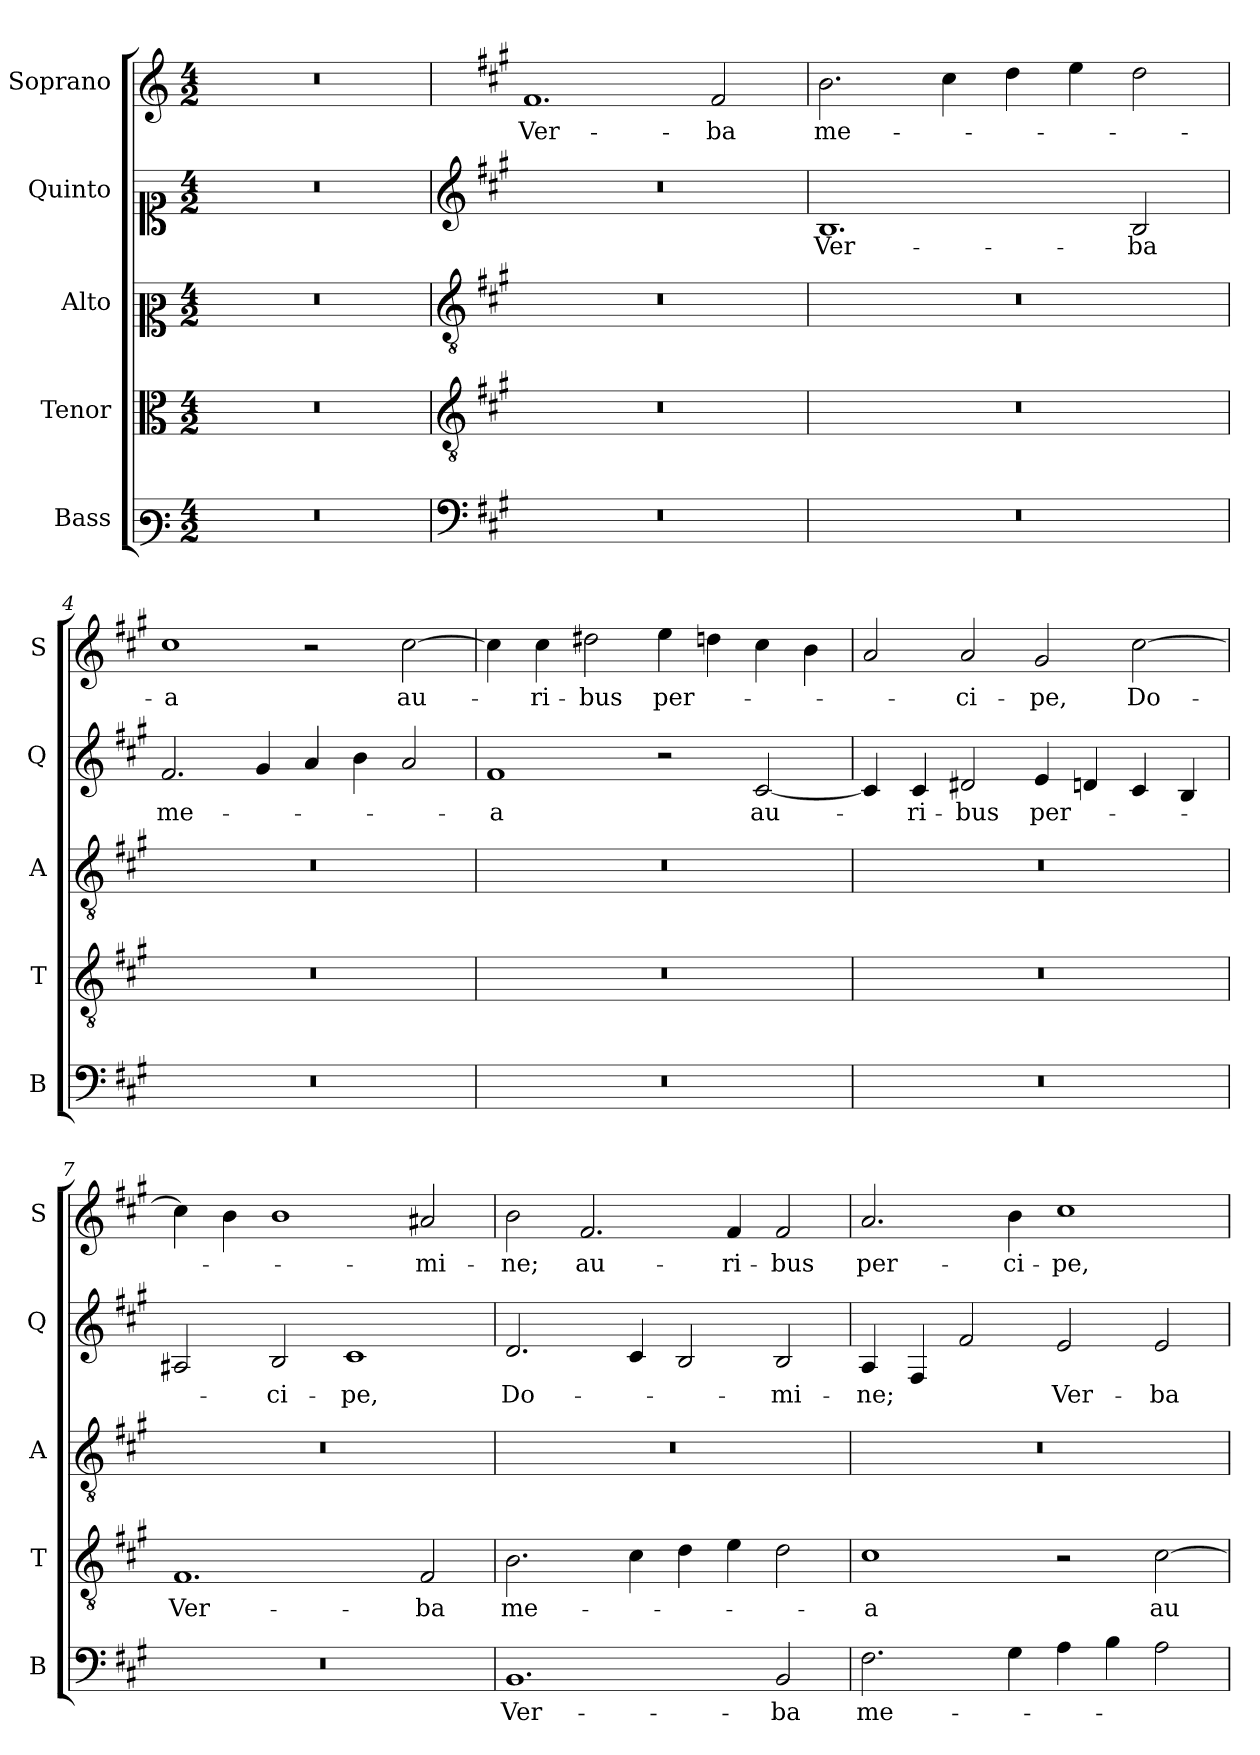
**kern	**text	**kern	**text	**kern	**kern	**text	**kern	**text
*part5	*part5	*part4	*part4	*part3	*part2	*part2	*part1	*part1
*staff5	*staff5	*staff4	*staff4	*staff3	*staff2	*staff2	*staff1	*staff1
*I"Bass	*	*I"Tenor	*	*I"Alto	*I"Quinto	*	*I"Soprano	*
*I'B	*	*I'T	*	*I'A	*I'Q	*	*I'S	*
*clefF3	*	*clefC3	*	*clefC2	*clefC1	*	*clefG2	*
*k[]	*	*k[]	*	*k[]	*k[]	*	*k[]	*
*C:	*	*C:	*	*C:	*C:	*	*C:	*
*M4/2	*	*M4/2	*	*M4/2	*M4/2	*	*M4/2	*
=1	=1	=1	=1	=1	=1	=1	=1	=1
0r	.	0r	.	0r	0r	.	0r	.
=2	=2	=2	=2	=2	=2	=2	=2	=2
*clefF4	*	*clefGv2	*	*clefGv2	*clefG2	*	*	*
*k[f#c#g#]	*	*k[f#c#g#]	*	*k[f#c#g#]	*k[f#c#g#]	*	*k[f#c#g#]	*
*A:	*	*A:	*	*A:	*A:	*	*A:	*
!	!	!	!	!	!	!	!	!LO:LY:b
0r	.	0r	.	0r	0r	.	1.f#	Ver-
!	!	!	!	!	!	!	!	!LO:LY:b
.	.	.	.	.	.	.	2f#/	-ba
=3	=3	=3	=3	=3	=3	=3	=3	=3
!	!	!	!	!	!	!LO:LY:b	!	!LO:LY:b
0r	.	0r	.	0r	1.B	Ver-	2.b\	me-
.	.	.	.	.	.	.	4cc#\	.
.	.	.	.	.	.	.	4dd\	.
.	.	.	.	.	.	.	4ee\	.
!	!	!	!	!	!	!LO:LY:b	!	!
.	.	.	.	.	2B/	-ba	2dd\	.
=4	=4	=4	=4	=4	=4	=4	=4	=4
!	!	!	!	!	!	!LO:LY:b	!	!LO:LY:b
0r	.	0r	.	0r	2.f#/	me-	1cc#	-a
.	.	.	.	.	4g#/	.	.	.
.	.	.	.	.	4a/	.	2r	.
.	.	.	.	.	4b\	.	.	.
!	!	!	!	!	!	!	!	!LO:LY:b
.	.	.	.	.	2a/	.	[2cc#\	au-
!!LO:LB:g=z
=5	=5	=5	=5	=5	=5	=5	=5	=5
!	!	!	!	!	!	!LO:LY:b	!	!
0r	.	0r	.	0r	1f#	-a	4cc#\]	.
!	!	!	!	!	!	!	!	!LO:LY:b
.	.	.	.	.	.	.	4cc#\	-ri-
!	!	!	!	!	!	!	!	!LO:LY:b
.	.	.	.	.	.	.	2dd#X\	-bus
!	!	!	!	!	!	!	!	!LO:LY:b
.	.	.	.	.	2r	.	4ee\	per-
.	.	.	.	.	.	.	4ddn\	.
!	!	!	!	!	!	!LO:LY:b	!	!
.	.	.	.	.	[2c#/	au-	4cc#\	.
.	.	.	.	.	.	.	4b\	.
=6	=6	=6	=6	=6	=6	=6	=6	=6
0r	.	0r	.	0r	4c#/]	.	2a/	.
!	!	!	!	!	!	!LO:LY:b	!	!
.	.	.	.	.	4c#/	-ri-	.	.
!	!	!	!	!	!	!LO:LY:b	!	!LO:LY:b
.	.	.	.	.	2d#X/	-bus	2a/	-ci-
!	!	!	!	!	!	!LO:LY:b	!	!LO:LY:b
.	.	.	.	.	4e/	per-	2g#/	-pe,
.	.	.	.	.	4dn/	.	.	.
!	!	!	!	!	!	!	!	!LO:LY:b
.	.	.	.	.	4c#/	.	[2cc#\	Do-
.	.	.	.	.	4B/	.	.	.
=7	=7	=7	=7	=7	=7	=7	=7	=7
!	!	!	!LO:LY:b	!	!	!	!	!
0r	.	1.F#	Ver-	0r	2A#X/	.	4cc#\]	.
.	.	.	.	.	.	.	4b\	.
!	!	!	!	!	!	!LO:LY:b	!	!
.	.	.	.	.	2B/	-ci-	1b	.
!	!	!	!	!	!	!LO:LY:b	!	!
.	.	.	.	.	1c#	-pe,	.	.
!	!	!	!LO:LY:b	!	!	!	!	!LO:LY:b
.	.	2F#/	-ba	.	.	.	2a#X/	-mi-
!!LO:PB:g=z
=8	=8	=8	=8	=8	=8	=8	=8	=8
!	!LO:LY:b	!	!LO:LY:b	!	!	!LO:LY:b	!	!LO:LY:b
1.BB	Ver-	2.B\	me-	0r	2.d/	Do-	2b\	-ne;
!	!	!	!	!	!	!	!	!LO:LY:b
.	.	.	.	.	.	.	2.f#/	au-
.	.	4c#\	.	.	4c#/	.	.	.
.	.	4d\	.	.	2B/	.	.	.
!	!	!	!	!	!	!	!	!LO:LY:b
.	.	4e\	.	.	.	.	4f#/	-ri-
!	!LO:LY:b	!	!	!	!	!LO:LY:b	!	!LO:LY:b
2BB/	-ba	2d\	.	.	2B/	-mi-	2f#/	-bus
=9	=9	=9	=9	=9	=9	=9	=9	=9
!	!LO:LY:b	!	!LO:LY:b	!	!	!LO:LY:b	!	!LO:LY:b
2.F#\	me-	1c#	-a	0r	4A/	-ne;	2.a/	per-
.	.	.	.	.	4F#/	.	.	.
.	.	.	.	.	2f#/	.	.	.
!	!	!	!	!	!	!	!	!LO:LY:b
4G#\	.	.	.	.	.	.	4b\	-ci-
!	!	!	!	!	!	!LO:LY:b	!	!LO:LY:b
4A\	.	2r	.	.	2e/	Ver-	1cc#	-pe,
4B\	.	.	.	.	.	.	.	.
!	!	!	!LO:LY:b	!	!	!LO:LY:b	!	!
2A\	.	[2c#\	au-	.	2e/	-ba	.	.
=	=	=	=	=	=	=	=	=
*-	*-	*-	*-	*-	*-	*-	*-	*-
